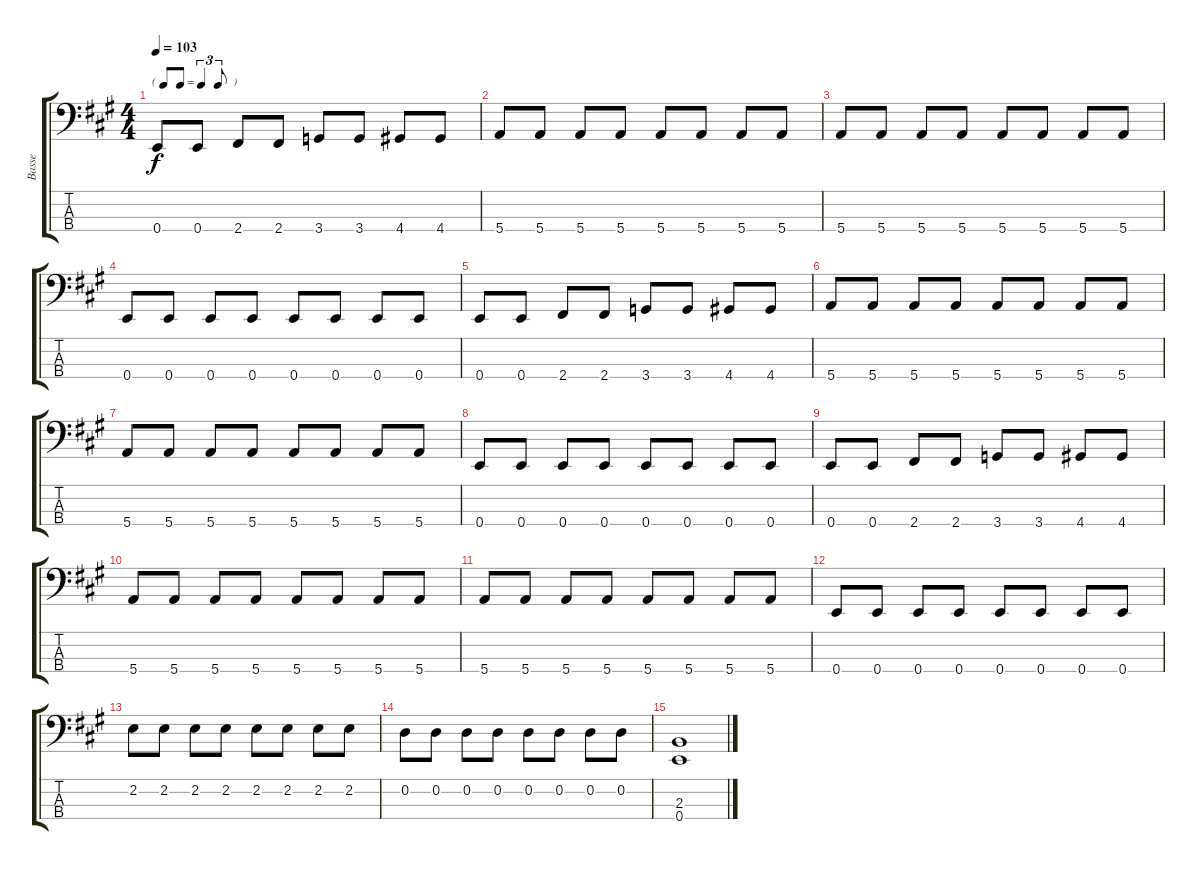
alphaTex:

\track ("Basse" "Basse") {instrument electricbassfinger}
\staff {score tabs}
\tuning (G2 D2 A1 E1) {hide}
\ts (4 4)
\tf triplet8th
\tempo 103
\clef f4
\ks a
0.4.8{dy f} 0.4.8 2.4.8 2.4.8 3.4.8 3.4.8 4.4.8 4.4.8 |
5.4.8 5.4.8 5.4.8 5.4.8 5.4.8 5.4.8 5.4.8 5.4.8 |
5.4.8 5.4.8 5.4.8 5.4.8 5.4.8 5.4.8 5.4.8 5.4.8 |
0.4.8 0.4.8 0.4.8 0.4.8 0.4.8 0.4.8 0.4.8 0.4.8 |
0.4.8 0.4.8 2.4.8 2.4.8 3.4.8 3.4.8 4.4.8 4.4.8 |
5.4.8 5.4.8 5.4.8 5.4.8 5.4.8 5.4.8 5.4.8 5.4.8 |
5.4.8 5.4.8 5.4.8 5.4.8 5.4.8 5.4.8 5.4.8 5.4.8 |
0.4.8 0.4.8 0.4.8 0.4.8 0.4.8 0.4.8 0.4.8 0.4.8 |
0.4.8 0.4.8 2.4.8 2.4.8 3.4.8 3.4.8 4.4.8 4.4.8 |
5.4.8 5.4.8 5.4.8 5.4.8 5.4.8 5.4.8 5.4.8 5.4.8 |
5.4.8 5.4.8 5.4.8 5.4.8 5.4.8 5.4.8 5.4.8 5.4.8 |
0.4.8 0.4.8 0.4.8 0.4.8 0.4.8 0.4.8 0.4.8 0.4.8 |
2.2.8 2.2.8 2.2.8 2.2.8 2.2.8 2.2.8 2.2.8 2.2.8 |
0.2.8 0.2.8 0.2.8 0.2.8 0.2.8 0.2.8 0.2.8 0.2.8 |
(2.3 0.4).1
